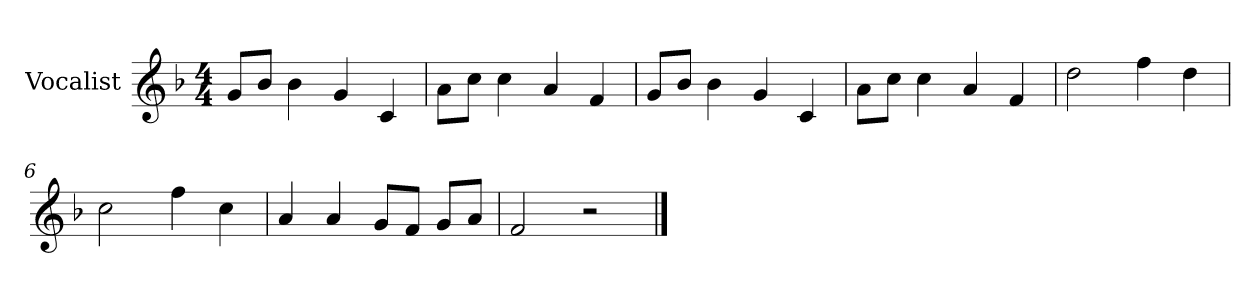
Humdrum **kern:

**kern
*part1
*staff1
*I"Vocalist
*k[b-]
*F:
*M4/4
=1
8gL
8b-J
4b-
4g
4c
=2
8aL
8ccJ
4cc
4a
4f
=3
8gL
8b-J
4b-
4g
4c
=4
8aL
8ccJ
4cc
4a
4f
=5
2dd
4ff
4dd
=6
2cc
4ff
4cc
=7
4a
4a
8gL
8fJ
8gL
8aJ
=8
2f
2r
==
*-
